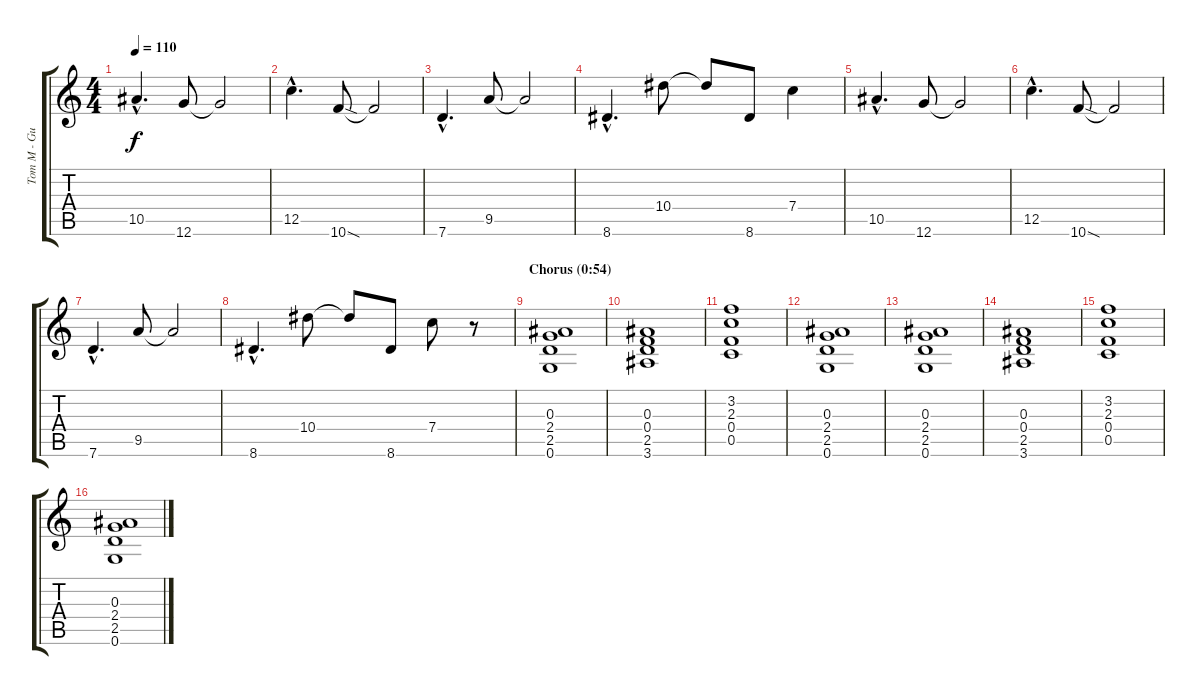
\track ("Tom M - Guitar" "Tom M - Gu") {instrument electricguitarclean}
\staff {score tabs}
\tuning (G4 D4 Bb3 F3 C3 G2) {hide}
\ts (4 4)
\tempo 110
\clef g2
\ks c
10.5{hac}.4{d dy f} 12.6.8 12.6{t}.2 |
12.5{hac}.4{d} 10.6{sod}.8 10.6{t}.2 |
7.6{hac}.4{d} 9.5.8 9.5{t}.2 |
8.6{hac}.4{d} 10.4.8 10.4{t}.8 8.6.8 7.4.4 |
10.5{hac}.4{d} 12.6.8 12.6{t}.2 |
12.5{hac}.4{d} 10.6{sod}.8 10.6{t}.2 |
7.6{hac}.4{d} 9.5.8 9.5{t}.2 |
8.6{hac}.4{d} 10.4.8 10.4{t}.8 8.6.8 7.4.8 r.8 |
\section ("" "Chorus (0:54)")
(0.3 2.4 2.5 0.6).1 |
(0.3 0.4 2.5 3.6).1 |
(3.2 2.3 0.4 0.5).1 |
(0.3 2.4 2.5 0.6).1 |
(0.3 2.4 2.5 0.6).1 |
(0.3 0.4 2.5 3.6).1 |
(3.2 2.3 0.4 0.5).1 |
(0.3 2.4 2.5 0.6).1
